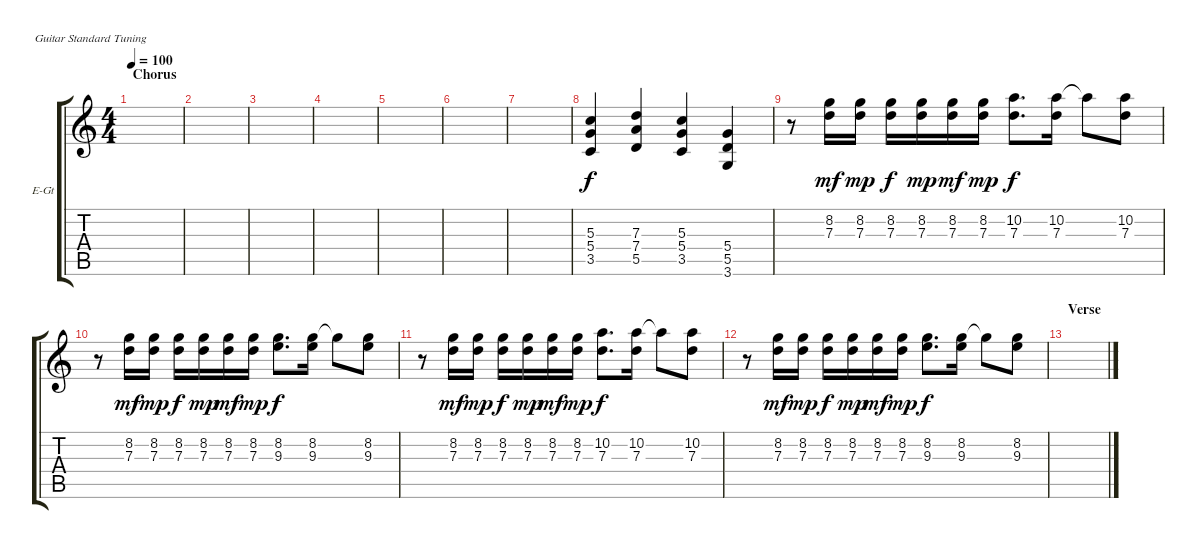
\defaultSystemsLayout 4
\bracketExtendMode groupsimilarinstruments
\firstSystemTrackNameOrientation horizontal
\otherSystemsTrackNameOrientation horizontal
\track ("Electric Guitar" "E-Gt") {instrument electricguitarclean}
\staff {score tabs}
\tuning (E4 B3 G3 D3 A2 E2)
\ts (4 4)
\section ("" "Chorus")
\tempo 100
\clef g2
\ks c
|
|
|
|
|
|
|
(3.5 5.4 5.3).4 (7.3 7.4 5.5).4 (3.5 5.4 5.3).4 (5.4 5.5 3.6).4 |
r.8 (8.2 7.3).16{dy mf} (8.2 7.3).16{dy mp} (8.2 7.3).16{dy f} (8.2 7.3).16{dy mp} (8.2 7.3).16{dy mf} (8.2 7.3).16{dy mp} (10.2 7.3).8{d dy f} (10.2 7.3).16 10.2{t}.8 (10.2 7.3).8 |
r.8 (8.2 7.3).16{dy mf} (8.2 7.3).16{dy mp} (8.2 7.3).16{dy f} (8.2 7.3).16{dy mp} (8.2 7.3).16{dy mf} (8.2 7.3).16{dy mp} (8.2 9.3).8{d dy f} (8.2 9.3).16 8.2{t}.8 (8.2 9.3).8 |
r.8 (8.2 7.3).16{dy mf} (8.2 7.3).16{dy mp} (8.2 7.3).16{dy f} (8.2 7.3).16{dy mp} (8.2 7.3).16{dy mf} (8.2 7.3).16{dy mp} (10.2 7.3).8{d dy f} (10.2 7.3).16 10.2{t}.8 (10.2 7.3).8 |
r.8 (8.2 7.3).16{dy mf} (8.2 7.3).16{dy mp} (8.2 7.3).16{dy f} (8.2 7.3).16{dy mp} (8.2 7.3).16{dy mf} (8.2 7.3).16{dy mp} (8.2 9.3).8{d dy f} (8.2 9.3).16 8.2{t}.8 (8.2 9.3).8 |
\section ("" "Verse")
